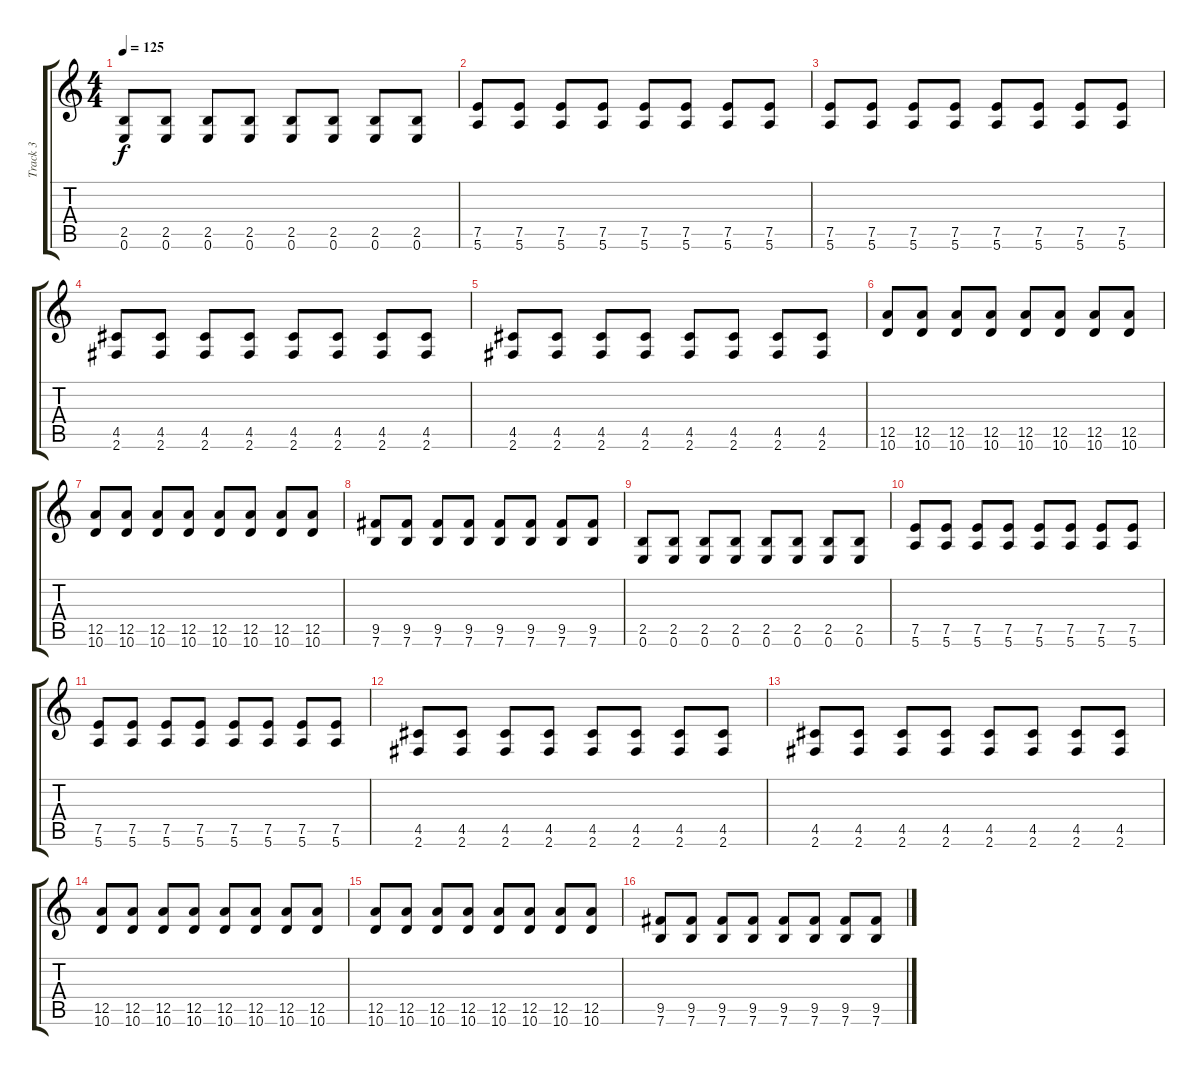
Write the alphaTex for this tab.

\track ("Track 3" "Track 3") {instrument distortionguitar}
\staff {score tabs}
\tuning (E4 B3 G3 D3 A2 E2) {hide}
\ts (4 4)
\tempo 125
\clef g2
\ks c
(2.5 0.6).8{dy f} (2.5 0.6).8 (2.5 0.6).8 (2.5 0.6).8 (2.5 0.6).8 (2.5 0.6).8 (2.5 0.6).8 (2.5 0.6).8 |
(7.5 5.6).8 (7.5 5.6).8 (7.5 5.6).8 (7.5 5.6).8 (7.5 5.6).8 (7.5 5.6).8 (7.5 5.6).8 (7.5 5.6).8 |
(7.5 5.6).8 (7.5 5.6).8 (7.5 5.6).8 (7.5 5.6).8 (7.5 5.6).8 (7.5 5.6).8 (7.5 5.6).8 (7.5 5.6).8 |
(4.5 2.6).8 (4.5 2.6).8 (4.5 2.6).8 (4.5 2.6).8 (4.5 2.6).8 (4.5 2.6).8 (4.5 2.6).8 (4.5 2.6).8 |
(4.5 2.6).8 (4.5 2.6).8 (4.5 2.6).8 (4.5 2.6).8 (4.5 2.6).8 (4.5 2.6).8 (4.5 2.6).8 (4.5 2.6).8 |
(12.5 10.6).8 (12.5 10.6).8 (12.5 10.6).8 (12.5 10.6).8 (12.5 10.6).8 (12.5 10.6).8 (12.5 10.6).8 (12.5 10.6).8 |
(12.5 10.6).8 (12.5 10.6).8 (12.5 10.6).8 (12.5 10.6).8 (12.5 10.6).8 (12.5 10.6).8 (12.5 10.6).8 (12.5 10.6).8 |
(9.5 7.6).8 (9.5 7.6).8 (9.5 7.6).8 (9.5 7.6).8 (9.5 7.6).8 (9.5 7.6).8 (9.5 7.6).8 (9.5 7.6).8 |
(2.5 0.6).8 (2.5 0.6).8 (2.5 0.6).8 (2.5 0.6).8 (2.5 0.6).8 (2.5 0.6).8 (2.5 0.6).8 (2.5 0.6).8 |
(7.5 5.6).8 (7.5 5.6).8 (7.5 5.6).8 (7.5 5.6).8 (7.5 5.6).8 (7.5 5.6).8 (7.5 5.6).8 (7.5 5.6).8 |
(7.5 5.6).8 (7.5 5.6).8 (7.5 5.6).8 (7.5 5.6).8 (7.5 5.6).8 (7.5 5.6).8 (7.5 5.6).8 (7.5 5.6).8 |
(4.5 2.6).8 (4.5 2.6).8 (4.5 2.6).8 (4.5 2.6).8 (4.5 2.6).8 (4.5 2.6).8 (4.5 2.6).8 (4.5 2.6).8 |
(4.5 2.6).8 (4.5 2.6).8 (4.5 2.6).8 (4.5 2.6).8 (4.5 2.6).8 (4.5 2.6).8 (4.5 2.6).8 (4.5 2.6).8 |
(12.5 10.6).8 (12.5 10.6).8 (12.5 10.6).8 (12.5 10.6).8 (12.5 10.6).8 (12.5 10.6).8 (12.5 10.6).8 (12.5 10.6).8 |
(12.5 10.6).8 (12.5 10.6).8 (12.5 10.6).8 (12.5 10.6).8 (12.5 10.6).8 (12.5 10.6).8 (12.5 10.6).8 (12.5 10.6).8 |
(9.5 7.6).8 (9.5 7.6).8 (9.5 7.6).8 (9.5 7.6).8 (9.5 7.6).8 (9.5 7.6).8 (9.5 7.6).8 (9.5 7.6).8
